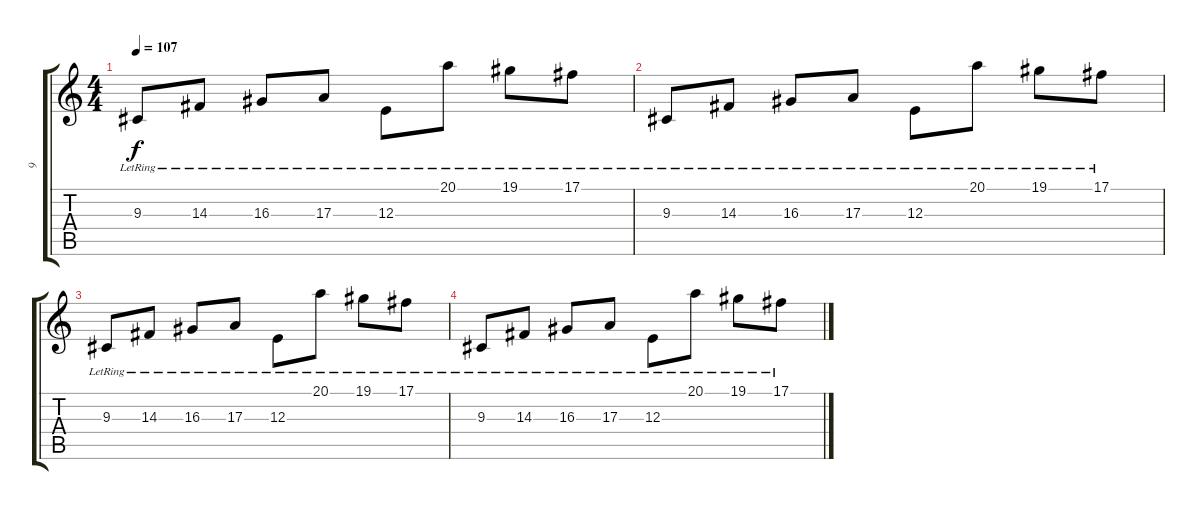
\track ("9" "9") {instrument brightacousticpiano}
\staff {score tabs}
\tuning (Db4 Ab3 E3 B2 Gb2 Db2) {hide}
\ts (4 4)
\tempo 107
\clef g2
\ks c
9.3{lr}.8{dy f} 14.3{lr}.8 16.3{lr}.8 17.3{lr}.8 12.3{lr}.8 20.1{lr}.8 19.1{lr}.8 17.1{lr}.8 |
9.3{lr}.8 14.3{lr}.8 16.3{lr}.8 17.3{lr}.8 12.3{lr}.8 20.1{lr}.8 19.1{lr}.8 17.1{lr}.8 |
9.3{lr}.8 14.3{lr}.8 16.3{lr}.8 17.3{lr}.8 12.3{lr}.8 20.1{lr}.8 19.1{lr}.8 17.1{lr}.8 |
9.3{lr}.8 14.3{lr}.8 16.3{lr}.8 17.3{lr}.8 12.3{lr}.8 20.1{lr}.8 19.1{lr}.8 17.1{lr}.8
